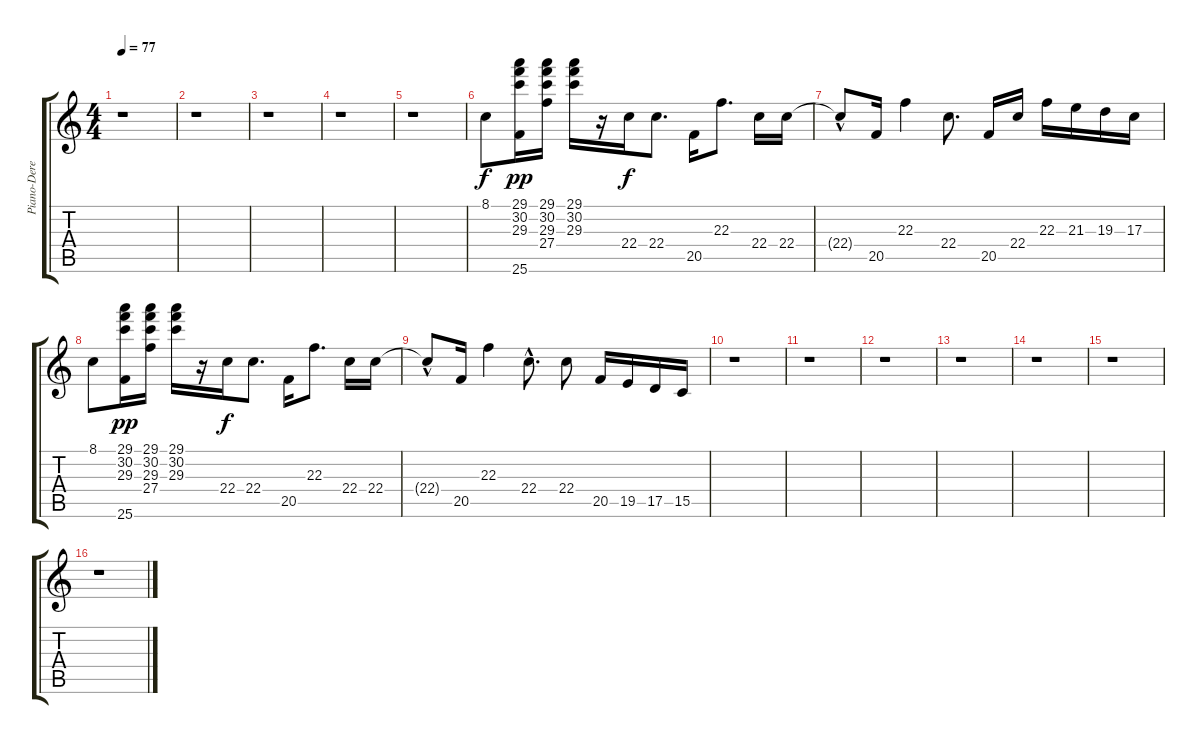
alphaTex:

\track ("Piano-Derek Sherinian" "Piano-Dere") {instrument acousticgrandpiano}
\staff {score tabs}
\tuning (E4 B3 G3 D3 A2 E2) {hide}
\ts (4 4)
\tempo 77
\clef g2
\ks c
r.1{dy mp} |
r.1 |
r.1 |
r.1 |
r.1 |
8.1.8{dy f volume 10} (29.1 30.2 29.3 25.6).16{dy pp} (29.1 30.2 29.3 27.4).16 (29.1 30.2 29.3).16 r.16 22.4.16{dy f} 22.4.8{d} 20.5.16 22.3.8{d} 22.4.16 22.4.16 |
22.4{hac t}.8 20.5.16 22.3.4 22.4.8{d} 20.5.16 22.4.16 22.3.16 21.3.16 19.3.16 17.3.16 |
8.1.8{volume 10} (29.1 30.2 29.3 25.6).16{dy pp} (29.1 30.2 29.3 27.4).16 (29.1 30.2 29.3).16 r.16 22.4.16{dy f} 22.4.8{d} 20.5.16 22.3.8{d} 22.4.16 22.4.16 |
22.4{hac t}.8 20.5.16 22.3.4 22.4{hac}.8{d} 22.4.8 20.5.16 19.5.16 17.5.16 15.5.16 |
r.1 |
r.1 |
r.1 |
r.1 |
r.1 |
r.1 |
r.1
